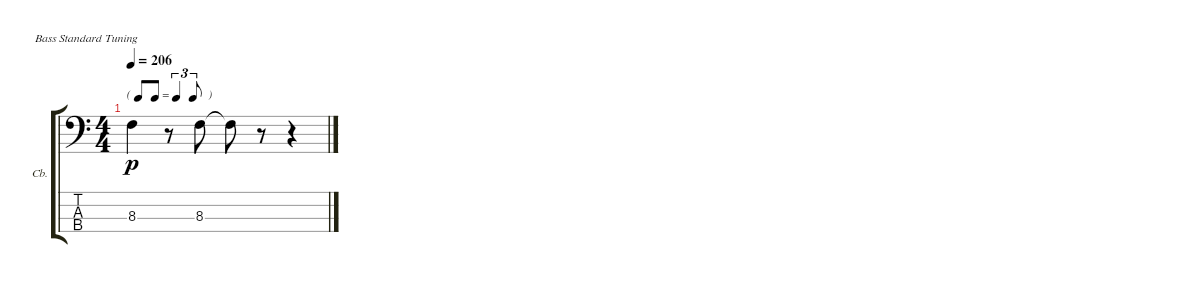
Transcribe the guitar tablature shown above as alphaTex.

\defaultSystemsLayout 4
\bracketExtendMode groupsimilarinstruments
\firstSystemTrackNameOrientation horizontal
\otherSystemsTrackNameOrientation horizontal
\track ("Contrabass" "Cb.") {instrument acousticbass}
\staff {score tabs}
\tuning (G2 D2 A1 E1)
\ts (4 4)
\tf triplet8th
\tempo 206
\clef f4
\ks c
8.3.4{dy p} r.8 8.3.8 8.3{t}.8 r.8 r.4
